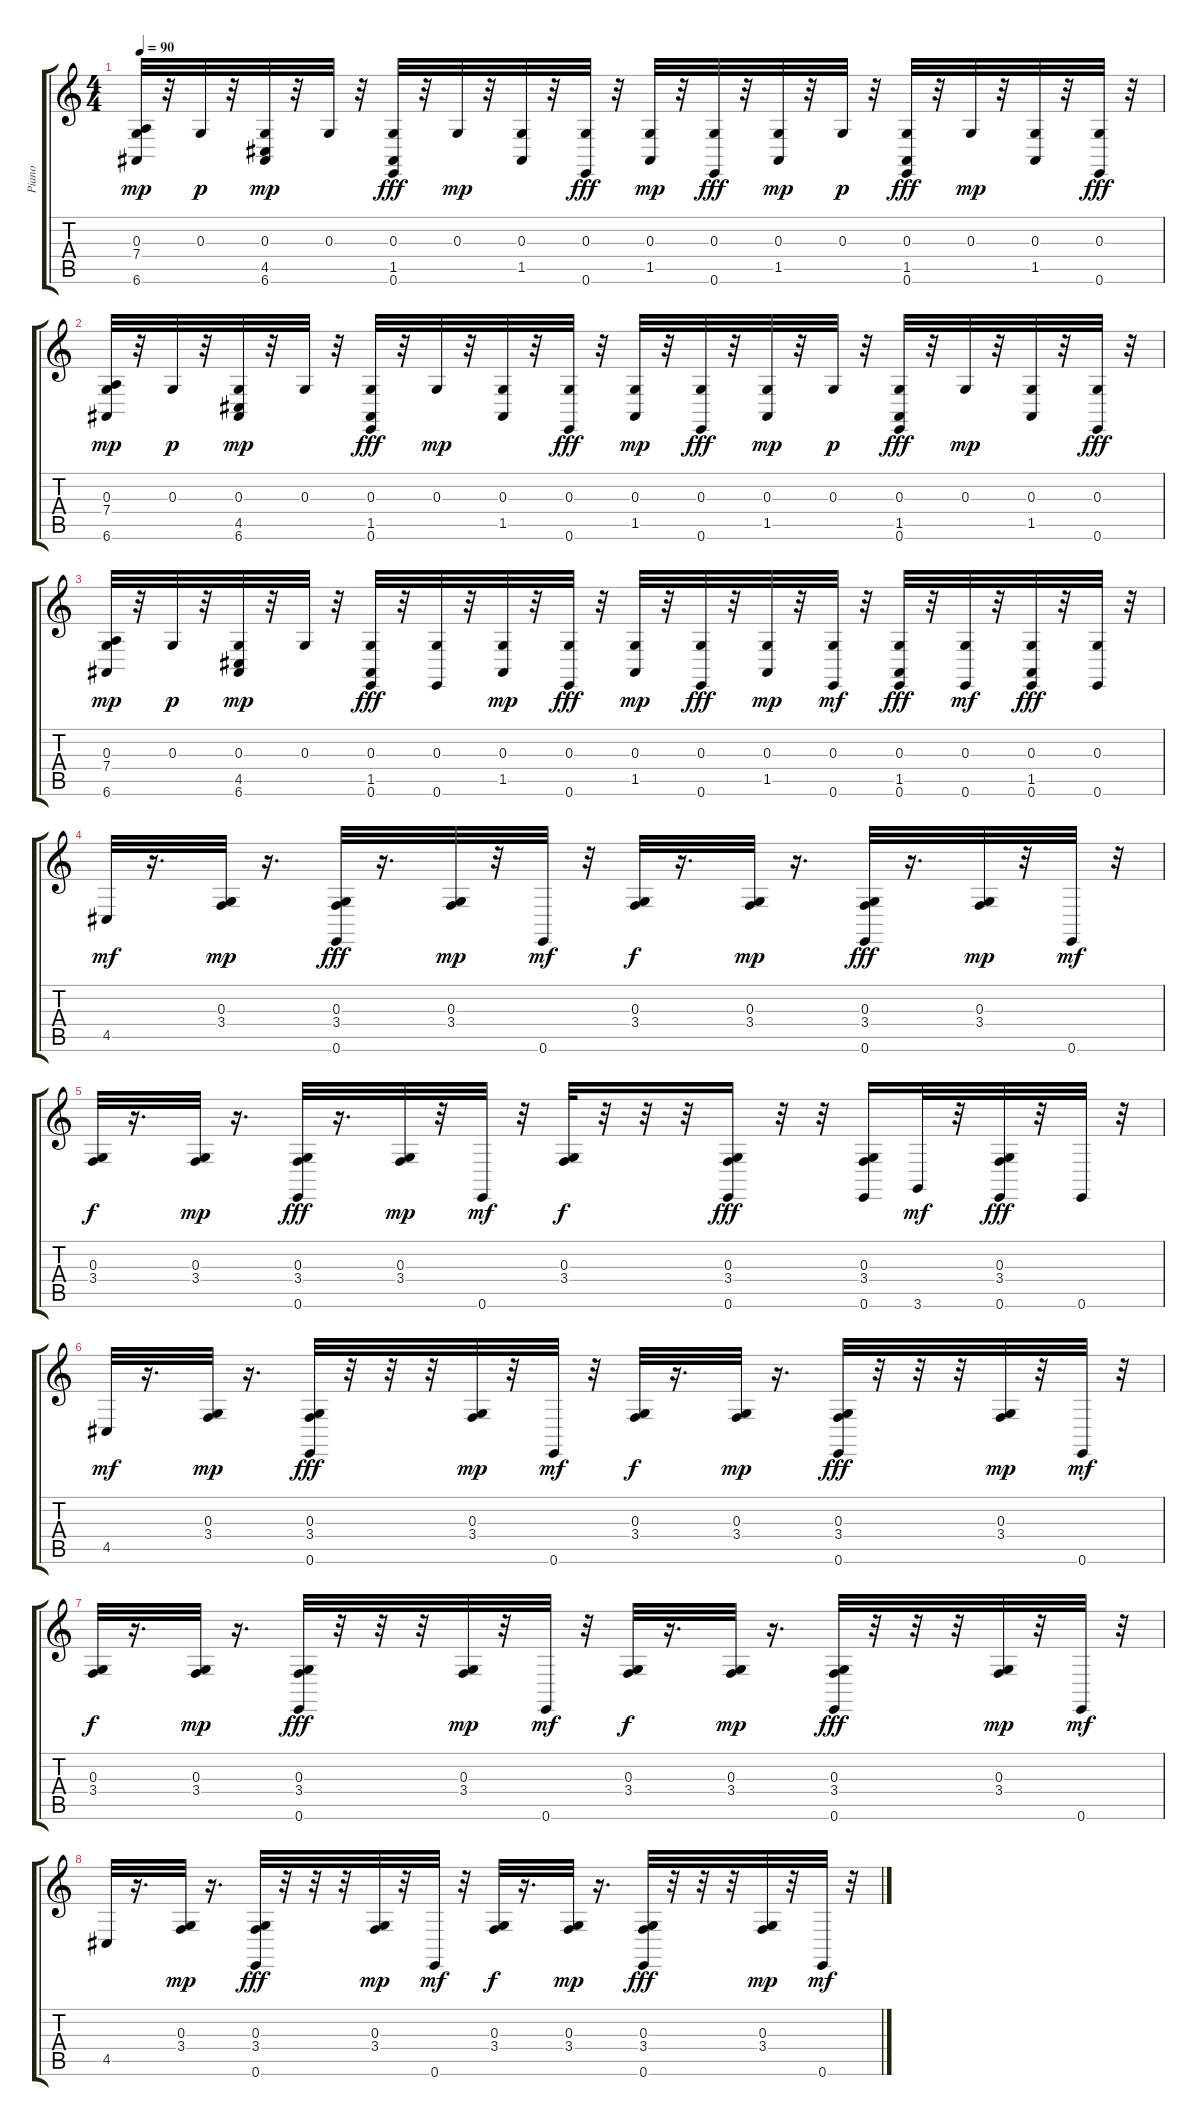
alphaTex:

\track ("Piano" "Piano") {instrument acousticgrandpiano}
\staff {score tabs}
\tuning (E4 B3 G3 D3 A2 E2) {hide}
\ts (4 4)
\tempo 90
\clef g2
\ks c
(0.3 7.4 6.6).32{dy mp} r.32 0.3.32{dy p} r.32 (0.3 4.5 6.6).32{dy mp} r.32 0.3.32 r.32 (0.3 1.5 0.6).32{dy fff} r.32 0.3.32{dy mp} r.32 (0.3 1.5).32 r.32 (0.3 0.6).32{dy fff} r.32 (0.3 1.5).32{dy mp} r.32 (0.3 0.6).32{dy fff} r.32 (0.3 1.5).32{dy mp} r.32 0.3.32{dy p} r.32 (0.3 1.5 0.6).32{dy fff} r.32 0.3.32{dy mp} r.32 (0.3 1.5).32 r.32 (0.3 0.6).32{dy fff} r.32 |
(0.3 7.4 6.6).32{dy mp} r.32 0.3.32{dy p} r.32 (0.3 4.5 6.6).32{dy mp} r.32 0.3.32 r.32 (0.3 1.5 0.6).32{dy fff} r.32 0.3.32{dy mp} r.32 (0.3 1.5).32 r.32 (0.3 0.6).32{dy fff} r.32 (0.3 1.5).32{dy mp} r.32 (0.3 0.6).32{dy fff} r.32 (0.3 1.5).32{dy mp} r.32 0.3.32{dy p} r.32 (0.3 1.5 0.6).32{dy fff} r.32 0.3.32{dy mp} r.32 (0.3 1.5).32 r.32 (0.3 0.6).32{dy fff} r.32 |
(0.3 7.4 6.6).32{dy mp} r.32 0.3.32{dy p} r.32 (0.3 4.5 6.6).32{dy mp} r.32 0.3.32 r.32 (0.3 1.5 0.6).32{dy fff} r.32 (0.3 0.6).32 r.32 (0.3 1.5).32{dy mp} r.32 (0.3 0.6).32{dy fff} r.32 (0.3 1.5).32{dy mp} r.32 (0.3 0.6).32{dy fff} r.32 (0.3 1.5).32{dy mp} r.32 (0.3 0.6).32{dy mf} r.32 (0.3 1.5 0.6).32{dy fff} r.32 (0.3 0.6).32{dy mf} r.32 (0.3 1.5 0.6).32{dy fff} r.32 (0.3 0.6).32 r.32 |
4.5.32{dy mf} r.16{d} (0.3 3.4).32{dy mp} r.16{d} (0.3 3.4 0.6).32{dy fff} r.16{d} (0.3 3.4).32{dy mp} r.32 0.6.32{dy mf} r.32 (0.3 3.4).32{dy f} r.16{d} (0.3 3.4).32{dy mp} r.16{d} (0.3 3.4 0.6).32{dy fff} r.16{d} (0.3 3.4).32{dy mp} r.32 0.6.32{dy mf} r.32 |
(0.3 3.4).32{dy f} r.16{d} (0.3 3.4).32{dy mp} r.16{d} (0.3 3.4 0.6).32{dy fff} r.16{d} (0.3 3.4).32{dy mp} r.32 0.6.32{dy mf} r.32 (0.3 3.4).32{dy f} r.32 r.32 r.32 (0.3 3.4 0.6).16{dy fff} r.32 r.32 (0.3 3.4 0.6).16 3.6.32{dy mf} r.32 (0.3 3.4 0.6).32{dy fff} r.32 0.6.32 r.32 |
4.5.32{dy mf} r.16{d} (0.3 3.4).32{dy mp} r.16{d} (0.3 3.4 0.6).32{dy fff} r.32 r.32 r.32 (0.3 3.4).32{dy mp} r.32 0.6.32{dy mf} r.32 (0.3 3.4).32{dy f} r.16{d} (0.3 3.4).32{dy mp} r.16{d} (0.3 3.4 0.6).32{dy fff} r.32 r.32 r.32 (0.3 3.4).32{dy mp} r.32 0.6.32{dy mf} r.32 |
(0.3 3.4).32{dy f} r.16{d} (0.3 3.4).32{dy mp} r.16{d} (0.3 3.4 0.6).32{dy fff} r.32 r.32 r.32 (0.3 3.4).32{dy mp} r.32 0.6.32{dy mf} r.32 (0.3 3.4).32{dy f} r.16{d} (0.3 3.4).32{dy mp} r.16{d} (0.3 3.4 0.6).32{dy fff} r.32 r.32 r.32 (0.3 3.4).32{dy mp} r.32 0.6.32{dy mf} r.32 |
4.5.32 r.16{d} (0.3 3.4).32{dy mp} r.16{d} (0.3 3.4 0.6).32{dy fff} r.32 r.32 r.32 (0.3 3.4).32{dy mp} r.32 0.6.32{dy mf} r.32 (0.3 3.4).32{dy f} r.16{d} (0.3 3.4).32{dy mp} r.16{d} (0.3 3.4 0.6).32{dy fff} r.32 r.32 r.32 (0.3 3.4).32{dy mp} r.32 0.6.32{dy mf} r.32
